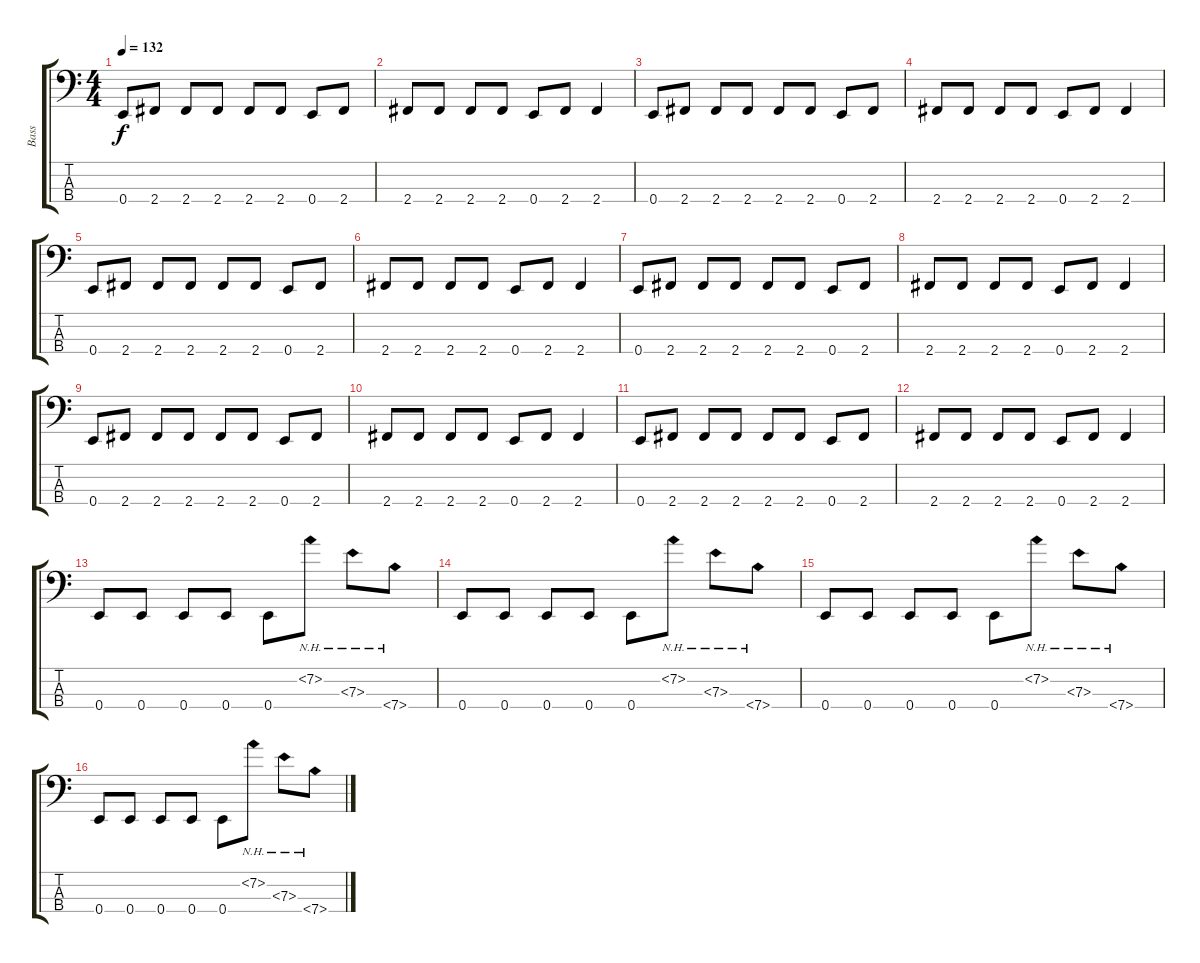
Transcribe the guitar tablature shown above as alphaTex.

\track ("Bass" "Bass") {instrument electricbasspick}
\staff {score tabs}
\tuning (G2 D2 A1 E1) {hide}
\ts (4 4)
\tempo 132
\clef f4
\ks c
0.4.8{dy f} 2.4.8 2.4.8 2.4.8 2.4.8 2.4.8 0.4.8 2.4.8 |
2.4.8 2.4.8 2.4.8 2.4.8 0.4.8 2.4.8 2.4.4 |
0.4.8 2.4.8 2.4.8 2.4.8 2.4.8 2.4.8 0.4.8 2.4.8 |
2.4.8 2.4.8 2.4.8 2.4.8 0.4.8 2.4.8 2.4.4 |
0.4.8 2.4.8 2.4.8 2.4.8 2.4.8 2.4.8 0.4.8 2.4.8 |
2.4.8 2.4.8 2.4.8 2.4.8 0.4.8 2.4.8 2.4.4 |
0.4.8 2.4.8 2.4.8 2.4.8 2.4.8 2.4.8 0.4.8 2.4.8 |
2.4.8 2.4.8 2.4.8 2.4.8 0.4.8 2.4.8 2.4.4 |
0.4.8 2.4.8 2.4.8 2.4.8 2.4.8 2.4.8 0.4.8 2.4.8 |
2.4.8 2.4.8 2.4.8 2.4.8 0.4.8 2.4.8 2.4.4 |
0.4.8 2.4.8 2.4.8 2.4.8 2.4.8 2.4.8 0.4.8 2.4.8 |
2.4.8 2.4.8 2.4.8 2.4.8 0.4.8 2.4.8 2.4.4 |
0.4.8 0.4.8 0.4.8 0.4.8 0.4.8 7.2{nh}.8 7.3{nh}.8 7.4{nh}.8 |
0.4.8 0.4.8 0.4.8 0.4.8 0.4.8 7.2{nh}.8 7.3{nh}.8 7.4{nh}.8 |
0.4.8 0.4.8 0.4.8 0.4.8 0.4.8 7.2{nh}.8 7.3{nh}.8 7.4{nh}.8 |
0.4.8 0.4.8 0.4.8 0.4.8 0.4.8 7.2{nh}.8 7.3{nh}.8 7.4{nh}.8
